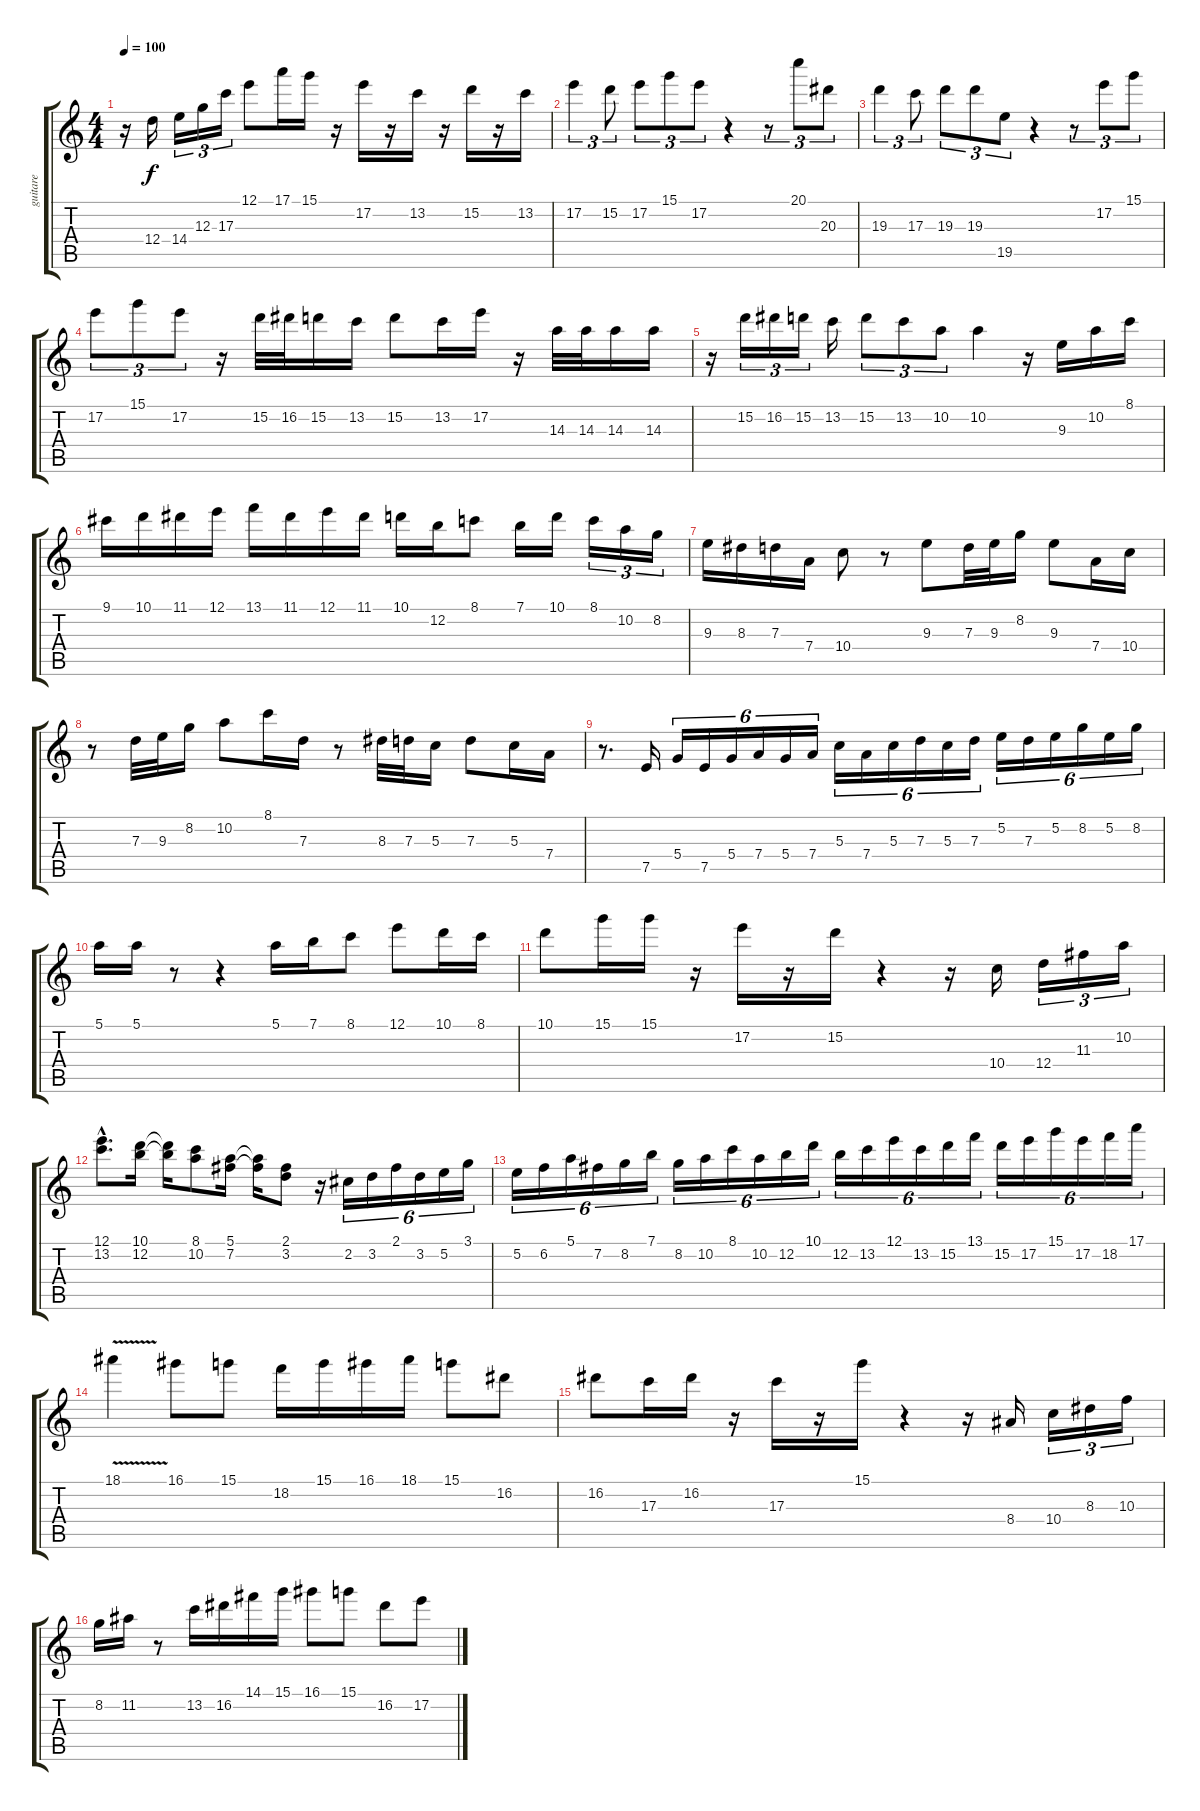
\track ("guitare" "guitare") {instrument electricguitarjazz}
\staff {score tabs}
\tuning (E4 B3 G3 D3 A2 E2) {hide}
\ts (4 4)
\tempo 100
\clef g2
\ks c
r.16{dy f} 12.4.16 14.4.16{tu (3 2)} 12.3.16{tu (3 2)} 17.3.16{tu (3 2)} 12.1.8 17.1.16 15.1.16 r.16 17.2.16 r.16 13.2.16 r.16 15.2.16 r.16 13.2.16 |
17.2.4{tu (3 2)} 15.2.8{tu (3 2)} 17.2.8{tu (3 2)} 15.1.8{tu (3 2)} 17.2.8{tu (3 2)} r.4 r.8{tu (3 2)} 20.1.8{tu (3 2)} 20.3.8{tu (3 2)} |
19.3.4{tu (3 2)} 17.3.8{tu (3 2)} 19.3.8{tu (3 2)} 19.3.8{tu (3 2)} 19.5.8{tu (3 2)} r.4 r.8{tu (3 2)} 17.2.8{tu (3 2)} 15.1.8{tu (3 2)} |
17.2.8{tu (3 2)} 15.1.8{tu (3 2)} 17.2.8{tu (3 2)} r.16 15.2.32 16.2.32 15.2.16 13.2.16 15.2.8 13.2.16 17.2.16 r.16 14.3.32 14.3.32 14.3.16 14.3.16 |
r.16 15.2.16{tu (3 2)} 16.2.16{tu (3 2)} 15.2.16{tu (3 2)} 13.2.16 15.2.8{tu (3 2)} 13.2.8{tu (3 2)} 10.2.8{tu (3 2)} 10.2.4 r.16 9.3.16 10.2.16 8.1.16 |
9.1.16 10.1.16 11.1.16 12.1.16 13.1.16 11.1.16 12.1.16 11.1.16 10.1.16 12.2.16 8.1.8 7.1.16 10.1.16 8.1.16{tu (3 2)} 10.2.16{tu (3 2)} 8.2.16{tu (3 2)} |
9.3.16 8.3.16 7.3.16 7.4.16 10.4.8 r.8 9.3.8 7.3.32 9.3.32 8.2.16 9.3.8 7.4.16 10.4.16 |
r.8 7.3.32 9.3.32 8.2.16 10.2.8 8.1.16 7.3.16 r.8 8.3.32 7.3.32 5.3.16 7.3.8 5.3.16 7.4.16 |
r.8{d} 7.5.16 5.4.16{tu (6 4)} 7.5.16{tu (6 4)} 5.4.16{tu (6 4)} 7.4.16{tu (6 4)} 5.4.16{tu (6 4)} 7.4.16{tu (6 4)} 5.3.16{tu (6 4)} 7.4.16{tu (6 4)} 5.3.16{tu (6 4)} 7.3.16{tu (6 4)} 5.3.16{tu (6 4)} 7.3.16{tu (6 4)} 5.2.16{tu (6 4)} 7.3.16{tu (6 4)} 5.2.16{tu (6 4)} 8.2.16{tu (6 4)} 5.2.16{tu (6 4)} 8.2.16{tu (6 4)} |
5.1.16 5.1.16 r.8 r.4 5.1.16 7.1.16 8.1.8 12.1.8 10.1.16 8.1.16 |
10.1.8 15.1.16 15.1.16 r.16 17.2.16 r.16 15.2.16 r.4 r.16 10.4.16 12.4.16{tu (3 2)} 11.3.16{tu (3 2)} 10.2.16{tu (3 2)} |
(12.1{hac} 13.2{hac}).8{d} (10.1 12.2).16 (10.1{t} 12.2{t}).16 (8.1 10.2).8 (5.1 7.2).16 (5.1{t} 7.2{t}).16 (2.1 3.2).8 r.16 2.2.16{tu (6 4)} 3.2.16{tu (6 4)} 2.1.16{tu (6 4)} 3.2.16{tu (6 4)} 5.2.16{tu (6 4)} 3.1.16{tu (6 4)} |
5.2.16{tu (6 4)} 6.2.16{tu (6 4)} 5.1.16{tu (6 4)} 7.2.16{tu (6 4)} 8.2.16{tu (6 4)} 7.1.16{tu (6 4)} 8.2.16{tu (6 4)} 10.2.16{tu (6 4)} 8.1.16{tu (6 4)} 10.2.16{tu (6 4)} 12.2.16{tu (6 4)} 10.1.16{tu (6 4)} 12.2.16{tu (6 4)} 13.2.16{tu (6 4)} 12.1.16{tu (6 4)} 13.2.16{tu (6 4)} 15.2.16{tu (6 4)} 13.1.16{tu (6 4)} 15.2.16{tu (6 4)} 17.2.16{tu (6 4)} 15.1.16{tu (6 4)} 17.2.16{tu (6 4)} 18.2.16{tu (6 4)} 17.1.16{tu (6 4)} |
18.1{v}.4 16.1.8 15.1.8 18.2.16 15.1.16 16.1.16 18.1.16 15.1.8 16.2.8 |
16.2.8 17.3.16 16.2.16 r.16 17.3.16 r.16 15.1.16 r.4 r.16 8.4.16 10.4.16{tu (3 2)} 8.3.16{tu (3 2)} 10.3.16{tu (3 2)} |
8.2.16 11.2.16 r.8 13.2.16 16.2.16 14.1.16 15.1.16 16.1.8 15.1.8 16.2.8 17.2.8
